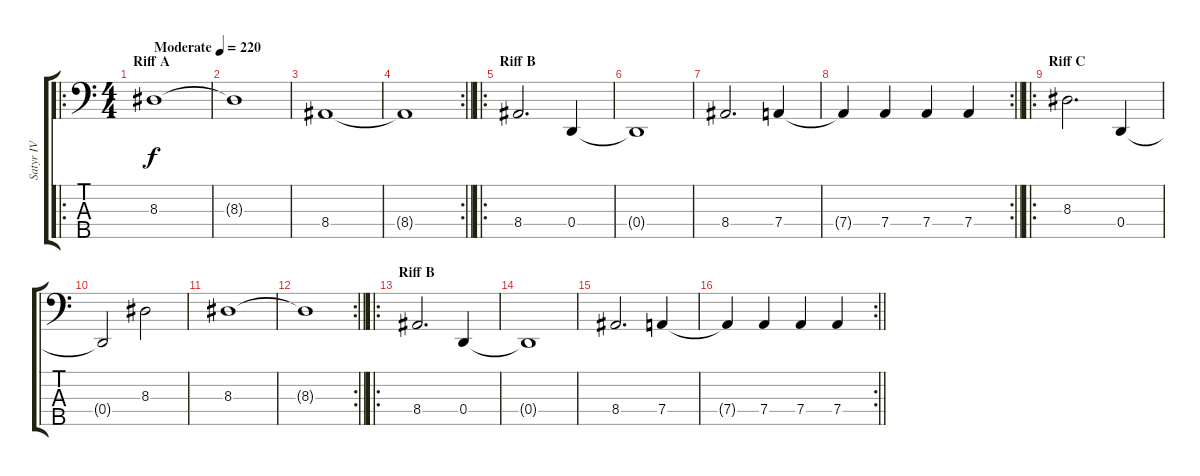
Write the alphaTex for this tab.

\track ("Satyr IV" "Satyr IV") {instrument electricbasspick}
\staff {score tabs}
\tuning (F2 C2 G1 D1 A0) {hide}
\ro
\ts (4 4)
\section ("" "Riff A")
\tempo (220 "Moderate")
\clef f4
\ks c
8.3.1{dy f instrument electricbasspick} |
8.3{t}.1 |
8.4.1 |
\rc 2
\barLineRight lightlight
8.4{t}.1 |
\ro
\section ("" "Riff B")
8.4.2{d} 0.4.4 |
0.4{t}.1 |
8.4.2{d} 7.4.4 |
\rc 2
\barLineRight lightlight
7.4{t}.4 7.4.4 7.4.4 7.4.4 |
\ro
\section ("" "Riff C")
8.3.2{d} 0.4.4 |
0.4{t}.2 8.3.2 |
8.3.1 |
\rc 2
\barLineRight lightlight
8.3{t}.1 |
\ro
\section ("" "Riff B")
8.4.2{d} 0.4.4 |
0.4{t}.1 |
8.4.2{d} 7.4.4 |
\rc 2
\barLineRight lightlight
7.4{t}.4 7.4.4 7.4.4 7.4.4
